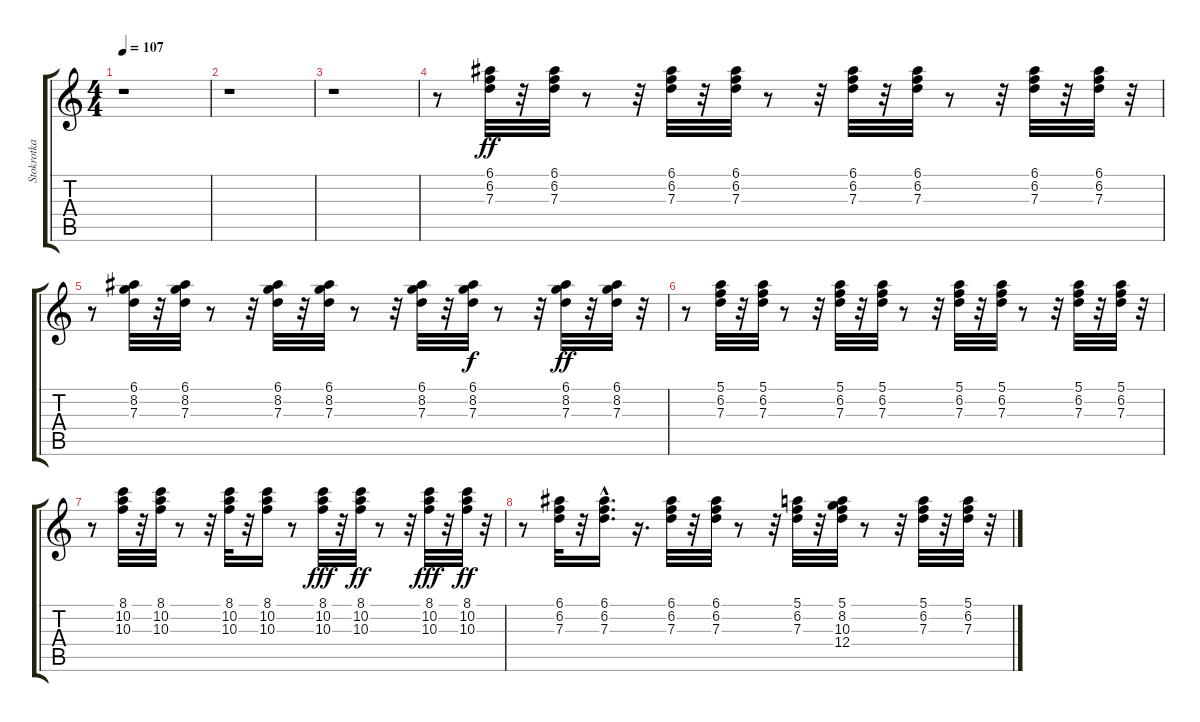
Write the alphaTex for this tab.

\track ("Stokrotka" "Stokrotka") {instrument overdrivenguitar}
\staff {score tabs}
\tuning (E4 B3 G3 D3 A2 E2) {hide}
\ts (4 4)
\tempo 107
\clef g2
\ks c
r.1{dy ff} |
r.1 |
r.1 |
r.8 (6.1 6.2 7.3).32 r.32 (6.1 6.2 7.3).32 r.8 r.32 (6.1 6.2 7.3).32 r.32 (6.1 6.2 7.3).32 r.8 r.32 (6.1 6.2 7.3).32 r.32 (6.1 6.2 7.3).32 r.8 r.32 (6.1 6.2 7.3).32 r.32 (6.1 6.2 7.3).32 r.32 |
r.8 (6.1 8.2 7.3).32 r.32 (6.1 8.2 7.3).32 r.8 r.32 (6.1 8.2 7.3).32 r.32 (6.1 8.2 7.3).32 r.8 r.32 (6.1 8.2 7.3).32 r.32 (6.1 8.2 7.3).32{dy f} r.8 r.32 (6.1 8.2 7.3).32{dy ff} r.32 (6.1 8.2 7.3).32 r.32 |
r.8 (5.1 6.2 7.3).32 r.32 (5.1 6.2 7.3).32 r.8 r.32 (5.1 6.2 7.3).32 r.32 (5.1 6.2 7.3).32 r.8 r.32 (5.1 6.2 7.3).32 r.32 (5.1 6.2 7.3).32 r.8 r.32 (5.1 6.2 7.3).32 r.32 (5.1 6.2 7.3).32 r.32 |
r.8 (8.1 10.2 10.3).32 r.32 (8.1 10.2 10.3).32 r.8 r.32 (8.1 10.2 10.3).32 r.32 (8.1 10.2 10.3).16 r.8 (8.1 10.2 10.3).32{dy fff} r.32 (8.1 10.2 10.3).32{dy ff} r.8 r.32 (8.1 10.2 10.3).32{dy fff} r.32 (8.1 10.2 10.3).32{dy ff} r.32 |
r.8 (6.1 6.2 7.3).32 r.32 (6.1{hac} 6.2 7.3).16{d} r.16{d} (6.1 6.2 7.3).32 r.32 (6.1 6.2 7.3).32 r.8 r.32 (5.1 6.2 7.3).32 r.32 (5.1 8.2 10.3 12.4).32 r.8 r.32 (5.1 6.2 7.3).32 r.32 (5.1 6.2 7.3).32 r.32
